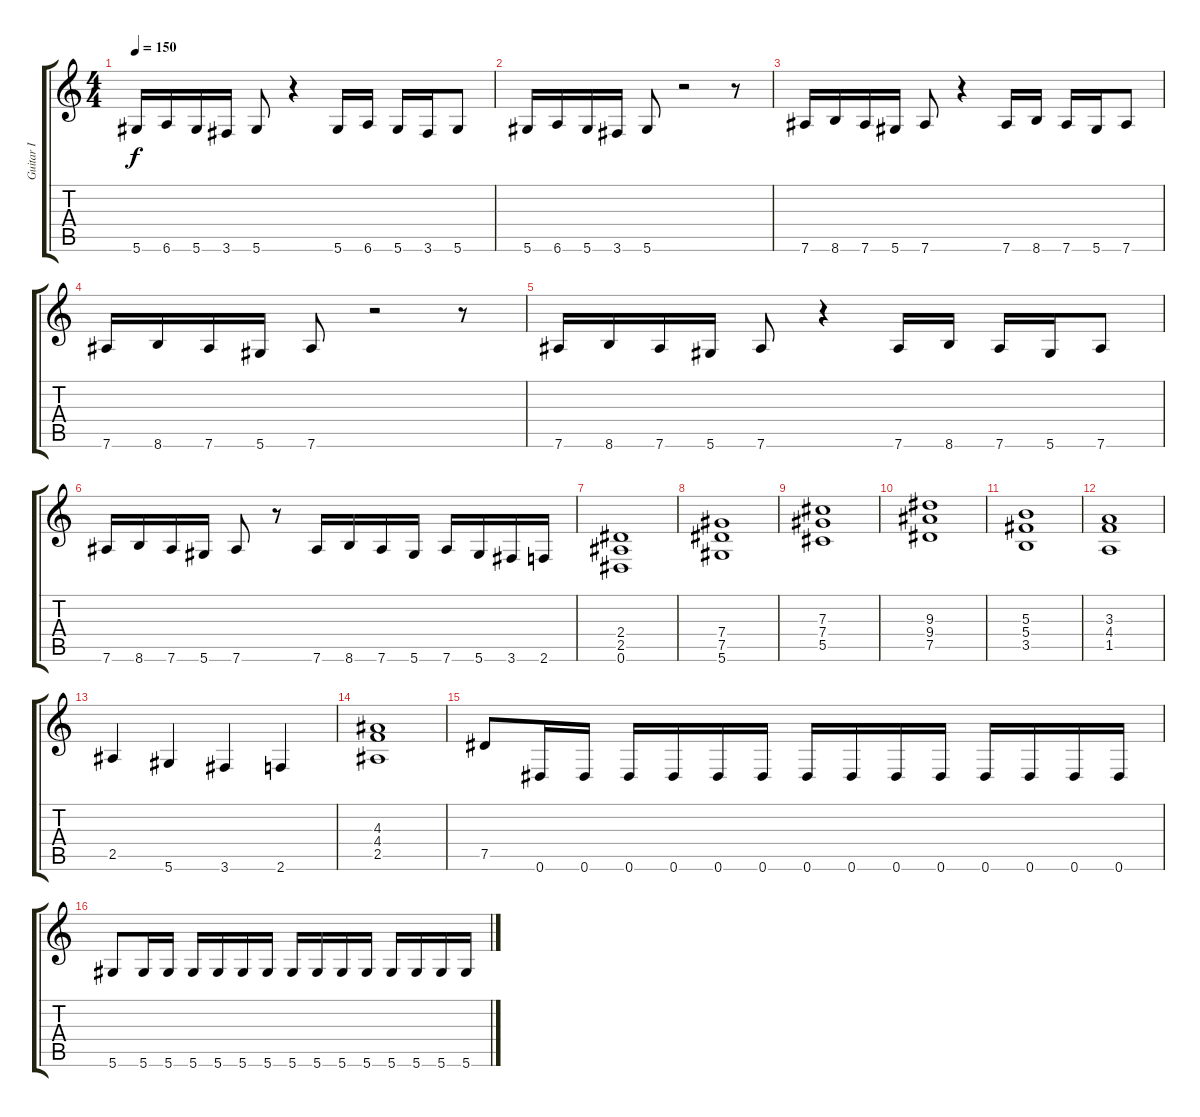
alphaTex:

\track ("Guitar I" "Guitar I") {instrument distortionguitar}
\staff {score tabs}
\tuning (Eb4 Bb3 Gb3 Db3 Ab2 Eb2) {hide}
\ts (4 4)
\tempo 150
\clef g2
\ks c
5.6.16{dy f} 6.6.16 5.6.16 3.6.16 5.6.8 r.4 5.6.16 6.6.16 5.6.16 3.6.16 5.6.8 |
5.6.16 6.6.16 5.6.16 3.6.16 5.6.8 r.2 r.8 |
7.6.16 8.6.16 7.6.16 5.6.16 7.6.8 r.4 7.6.16 8.6.16 7.6.16 5.6.16 7.6.8 |
7.6.16 8.6.16 7.6.16 5.6.16 7.6.8 r.2 r.8 |
7.6.16 8.6.16 7.6.16 5.6.16 7.6.8 r.4 7.6.16 8.6.16 7.6.16 5.6.16 7.6.8 |
7.6.16 8.6.16 7.6.16 5.6.16 7.6.8 r.8 7.6.16 8.6.16 7.6.16 5.6.16 7.6.16 5.6.16 3.6.16 2.6.16 |
(2.4 2.5 0.6).1 |
(7.4 7.5 5.6).1 |
(7.3 7.4 5.5).1 |
(9.3 9.4 7.5).1 |
(5.3 5.4 3.5).1 |
(3.3 4.4 1.5).1 |
2.5.4 5.6.4 3.6.4 2.6.4 |
(4.3 4.4 2.5).1 |
7.5.8 0.6.16 0.6.16 0.6.16 0.6.16 0.6.16 0.6.16 0.6.16 0.6.16 0.6.16 0.6.16 0.6.16 0.6.16 0.6.16 0.6.16 |
5.6.8 5.6.16 5.6.16 5.6.16 5.6.16 5.6.16 5.6.16 5.6.16 5.6.16 5.6.16 5.6.16 5.6.16 5.6.16 5.6.16 5.6.16
